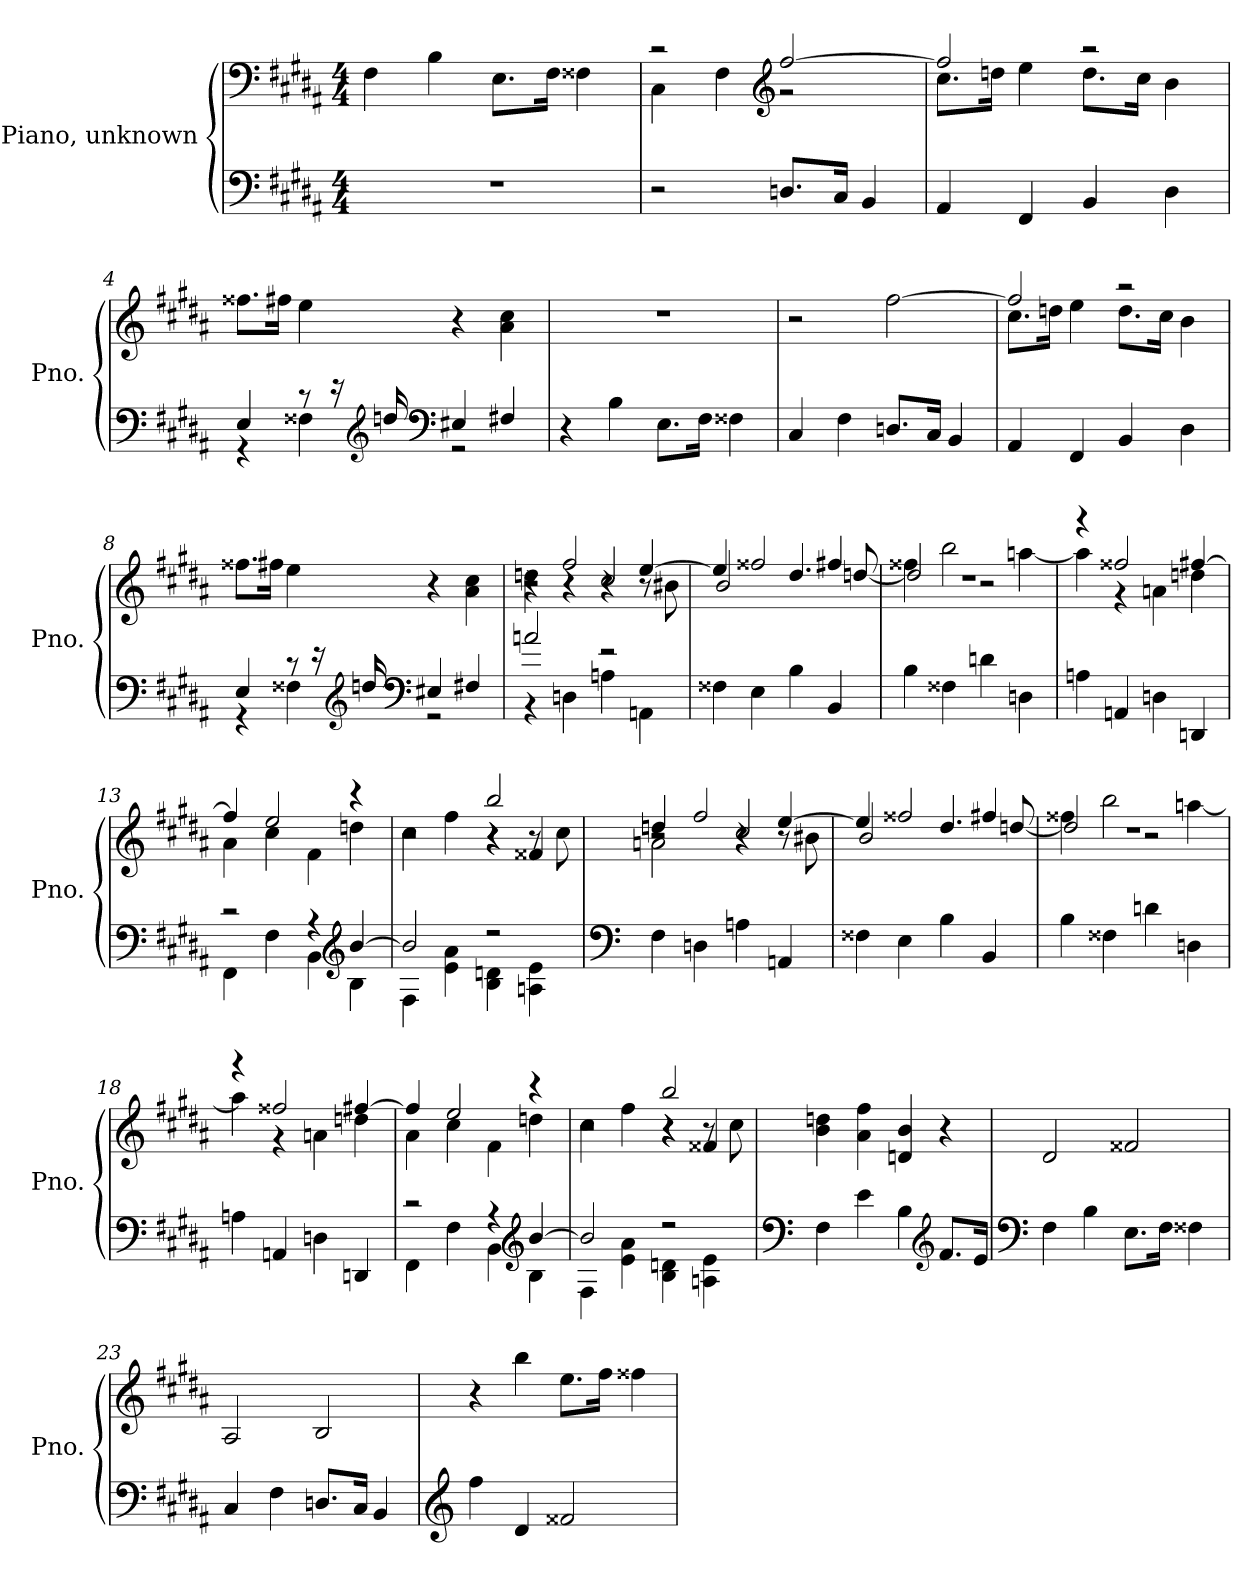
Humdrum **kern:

**kern	**kern
*part1	*part1
*staff2	*staff1
*I"Piano, unknown	*
*I'Pno.	*
*clefF4	*clefF4
*k[f#c#g#d#a#]	*k[f#c#g#d#a#]
*M4/4	*M4/4
*MM120	*MM120
=1	=1
1r	4F#\
.	4B\
.	8.E\L
.	16F#\Jk
.	4F##X\
=2	=2
*	*^
2r	2r	4C#\
.	.	4F#\
*	*clefG2	*
8.Dn/L	[2ff#/	2r
16C#/Jk	.	.
4BB/	.	.
=3	=3	=3
4AA#/	2ff#/]	8.cc#\L
.	.	16ddn\Jk
4FF#/	.	4ee\
4BB/	2r	8.dd\L
.	.	16cc#\Jk
4D#\	.	4b\
*	*v	*v
=4	=4
*^	*
4E/	4r	8.ff##X\L
.	.	16ff#X\Jk
8r	4F##X\	4ee\
16r	.	.
*clefG2	*	*
16ddn/	.	.
*clefF4	*	*
4E#X/	2r	4r
4F#X/	.	4a#\ 4cc#\
*v	*v	*
!!LO:LB:g=z
=5	=5
4r	1r
4B\	.
8.E\L	.
16F#\Jk	.
4F##X\	.
=6	=6
4C#/	2r
4F#\	.
8.Dn/L	[2ff#\
16C#/Jk	.
4BB/	.
=7	=7
*	*^
4AA#/	2ff#/]	8.cc#\L
.	.	16ddn\Jk
4FF#/	.	4ee\
4BB/	2r	8.dd\L
.	.	16cc#\Jk
4D#\	.	4b\
*	*v	*v
=8	=8
*^	*
4E/	4r	8.ff##X\L
.	.	16ff#X\Jk
8r	4F##X\	4ee\
16r	.	.
*clefG2	*	*
16ddn/	.	.
*clefF4	*	*
4E#X/	2r	4r
4F#X/	.	4a#\ 4cc#\
!!LO:LB:g=z
=9	=9	=9
*	*	*^
*	*	*	*^
2an/	4r	4r	4ddn\	2r
.	4Dn\	2ff#/	4r	.
2r	4An\	.	4r	2cc#/
.	4AAn\	[4ee/	8r	.
.	.	.	8b#X\	.
*v	*v	*	*	*
*	*	*v	*v
=10	=10	=10
4F##X\	4ee/]	2b/
4E\	2ff##X/	.
4B\	.	4.dd#/
4BB/	4ff#X/	.
.	.	[8ddn/
=11	=11	=11
*	*	*^
4B\	1r	4ff##X\	2dd/]
4F##X\	.	2bb\	.
4dn\	.	.	2r
4Dn\	.	[4aan\	.
*	*	*v	*v
=12	=12	=12
4An\	4r	4aa\]
4AAn/	2ff##X/	4r
4Dn\	.	4an\
4DDn/	[4ff#X/	4ddn\
=13	=13	=13
*^	*	*
2r	4FF#\	4ff#/]	4a#\
.	4F#\	2ee/	4cc#\
4r	4BB\	.	4f#\
*clefG2	*	*	*
[4b/	4B\	4r	4ddn\
!!LO:LB:g=z
=14	=14	=14	=14
*	*	*	*^
2b/]	4F#\	2r	4cc#\	2r
.	4e\ 4a#\	.	4ff#\	.
2r	4B\ 4dn\	2bb/	4r	4r
.	4An\ 4e\	.	8r	4f##X/
.	.	.	8cc#\	.
*v	*v	*	*	*
=15	=15	=15	=15
*clefF4	*	*	*
4F#\	4ddn/	2an\	2r
4Dn\	2ff#/	.	.
4An\	.	4r	2cc#/
4AAn/	[4ee/	8r	.
.	.	8b#X\	.
*	*	*v	*v
=16	=16	=16
4F##X\	4ee/]	2b/
4E\	2ff##X/	.
4B\	.	4.dd#/
4BB/	4ff#X/	.
.	.	[8ddn/
=17	=17	=17
*	*	*^
4B\	1r	4ff##X\	2dd/]
4F##X\	.	2bb\	.
4dn\	.	.	2r
4Dn\	.	[4aan\	.
*	*	*v	*v
=18	=18	=18
4An\	4r	4aa\]
4AAn/	2ff##X/	4r
4Dn\	.	4an\
4DDn/	[4ff#X/	4ddn\
!!LO:LB:g=z	!!
=19	=19	=19
*^	*	*
2r	4FF#\	4ff#/]	4a#\
.	4F#\	2ee/	4cc#\
4r	4BB\	.	4f#\
*clefG2	*	*	*
[4b/	4B\	4r	4ddn\
=20	=20	=20	=20
*	*	*	*^
2b/]	4F#\	2r	4cc#\	2r
.	4e\ 4a#\	.	4ff#\	.
2r	4B\ 4dn\	2bb/	4r	4r
.	4An\ 4e\	.	8r	4f##X/
.	.	.	8cc#\	.
*v	*v	*	*	*
*	*v	*v	*v
=21	=21
*clefF4	*
4F#\	4b\ 4ddn\
4e\	4a#\ 4ff#\
4B\	4dn/ 4b/
*clefG2	*
8.f#/L	4r
16e/Jk	.
=22	=22
*clefF4	*
4F#\	2d#/
4B\	.
8.E\L	2f##X/
16F#\Jk	.
4F##X\	.
=23	=23
4C#/	2A#/
4F#\	.
8.Dn/L	2B/
16C#/Jk	.
4BB/	.
!!LO:LB:g=z
=24	=24
*clefG2	*
4ff#\	4r
4d#/	4bb\
2f##X/	8.ee\L
.	16ff#\Jk
.	4ff##X\
=	=
*-	*-
